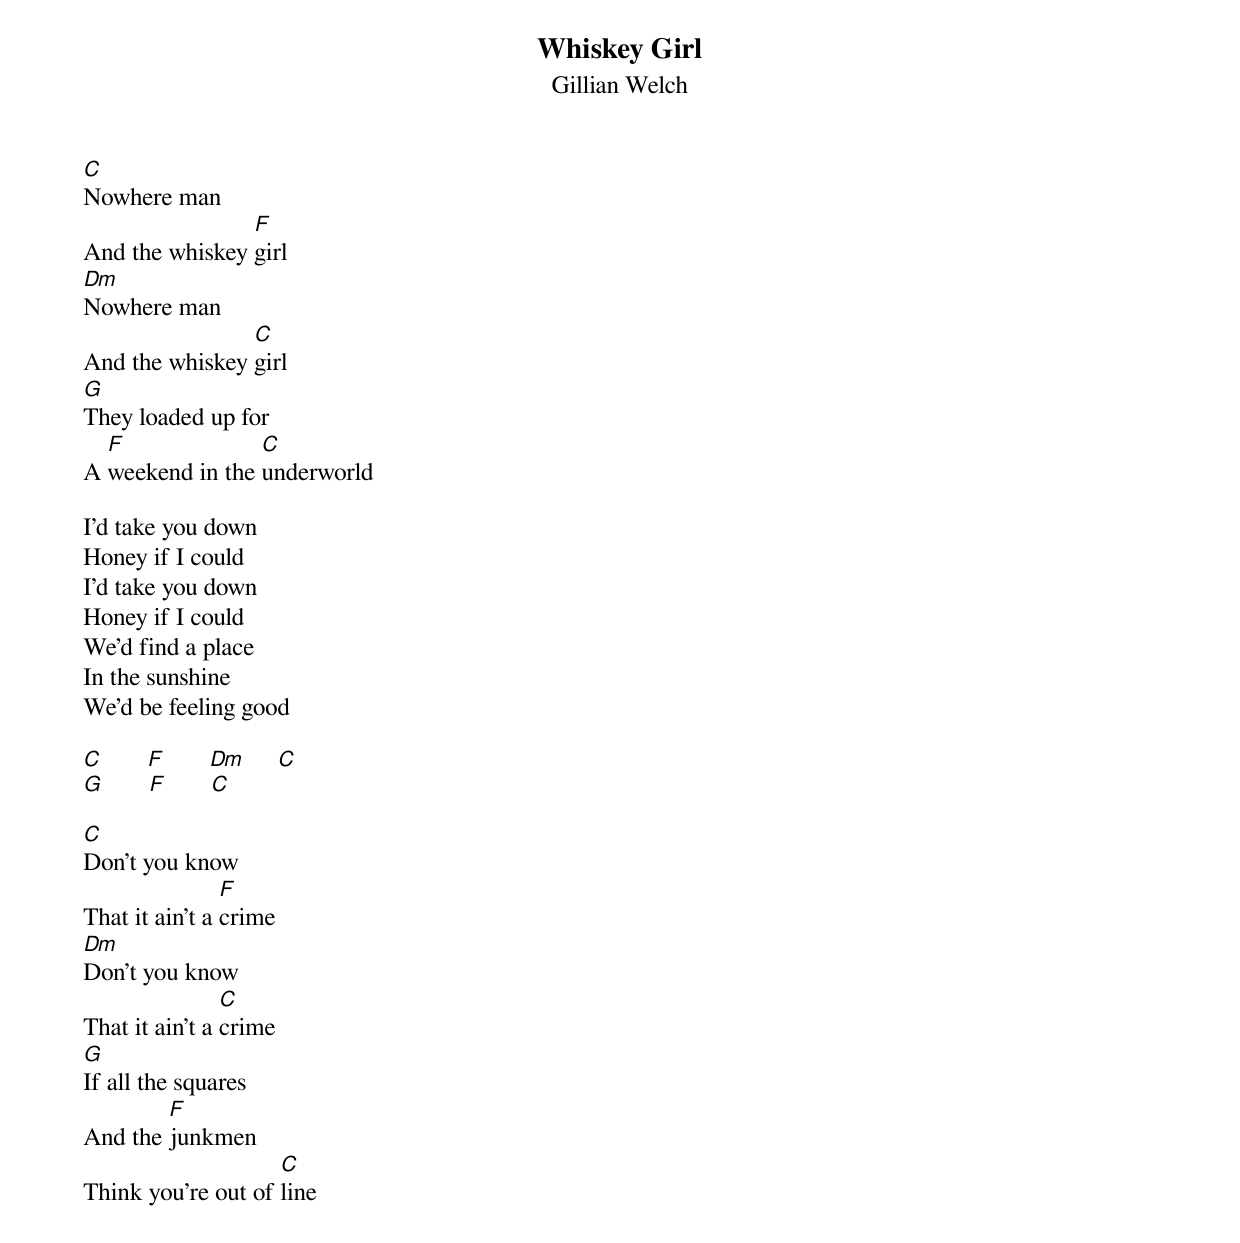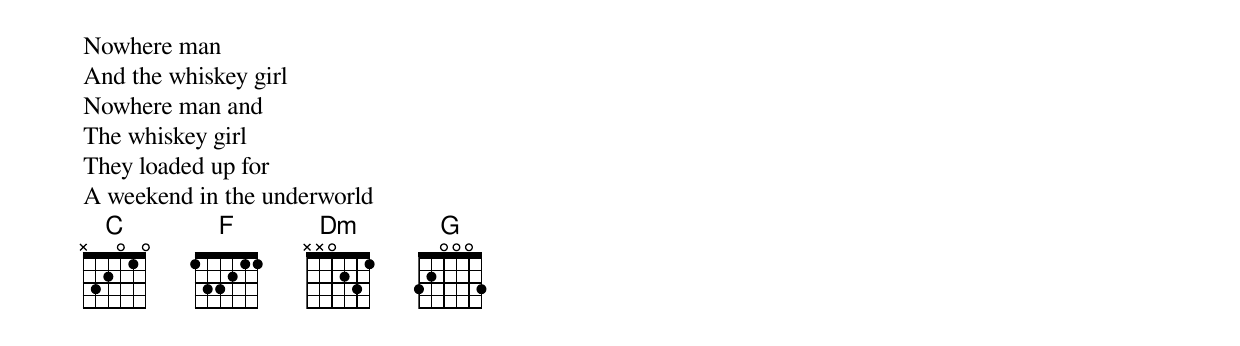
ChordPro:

{title:Whiskey Girl}
{subtitle:Gillian Welch}

[C]Nowhere man
And the whiskey [F]girl
[Dm]Nowhere man
And the whiskey [C]girl
[G]They loaded up for
A [F]weekend in the [C]underworld

I'd take you down
Honey if I could
I'd take you down
Honey if I could
We'd find a place
In the sunshine
We'd be feeling good

[C]       [F]       [Dm]     [C]
[G]       [F]       [C]

[C]Don't you know
That it ain't a [F]crime
[Dm]Don't you know
That it ain't a [C]crime
[G]If all the squares
And the [F]junkmen
Think you're out of [C]line
{np}

Nowhere man
And the whiskey girl
Nowhere man and
The whiskey girl
They loaded up for
A weekend in the underworld
